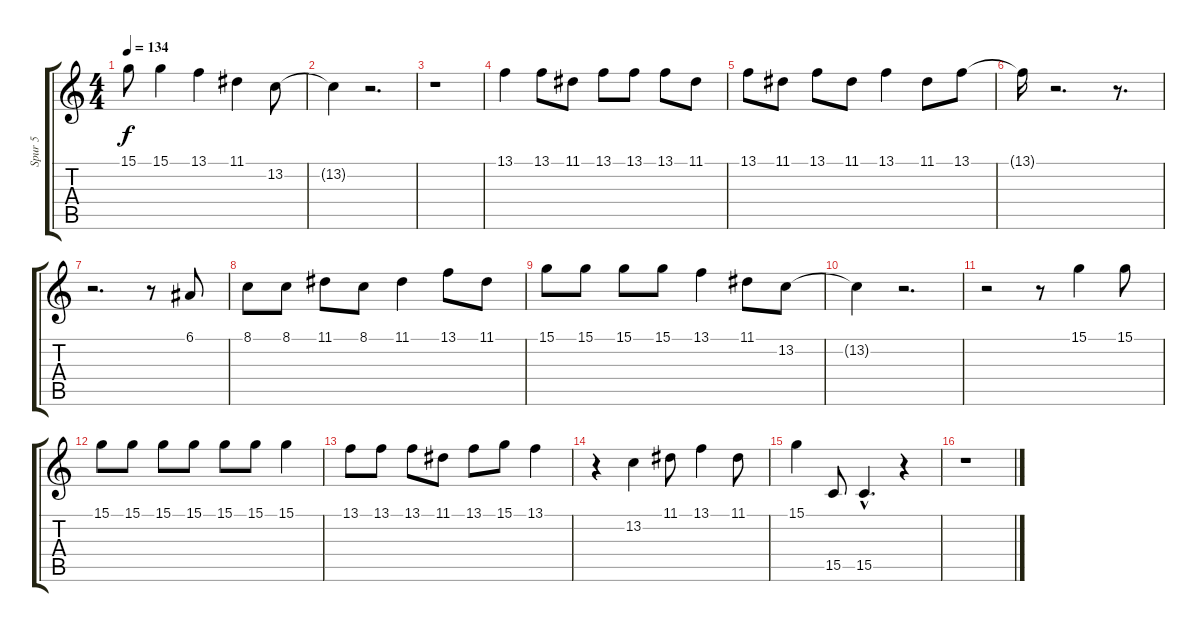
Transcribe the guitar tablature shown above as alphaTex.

\track ("Spur 5" "Spur 5") {instrument lead6voice}
\staff {score tabs}
\tuning (E4 B3 G3 D3 A2 E2) {hide}
\ts (4 4)
\tempo 134
\clef g2
\ks c
15.1.8{dy f} 15.1.4 13.1.4 11.1.4 13.2.8 |
13.2{t}.4 r.2{d} |
r.1 |
13.1.4 13.1.8 11.1.8 13.1.8 13.1.8 13.1.8 11.1.8 |
13.1.8 11.1.8 13.1.8 11.1.8 13.1.4 11.1.8 13.1.8 |
13.1{t}.16 r.2{d} r.8{d} |
r.2{d} r.8 6.1.8 |
8.1.8 8.1.8 11.1.8 8.1.8 11.1.4 13.1.8 11.1.8 |
15.1.8 15.1.8 15.1.8 15.1.8 13.1.4 11.1.8 13.2.8 |
13.2{t}.4 r.2{d} |
r.2 r.8 15.1.4 15.1.8 |
15.1.8 15.1.8 15.1.8 15.1.8 15.1.8 15.1.8 15.1.4 |
13.1.8 13.1.8 13.1.8 11.1.8 13.1.8 15.1.8 13.1.4 |
r.4 13.2.4 11.1.8 13.1.4 11.1.8 |
15.1.4 15.5.8 15.5{hac}.4{d} r.4 |
r.1
